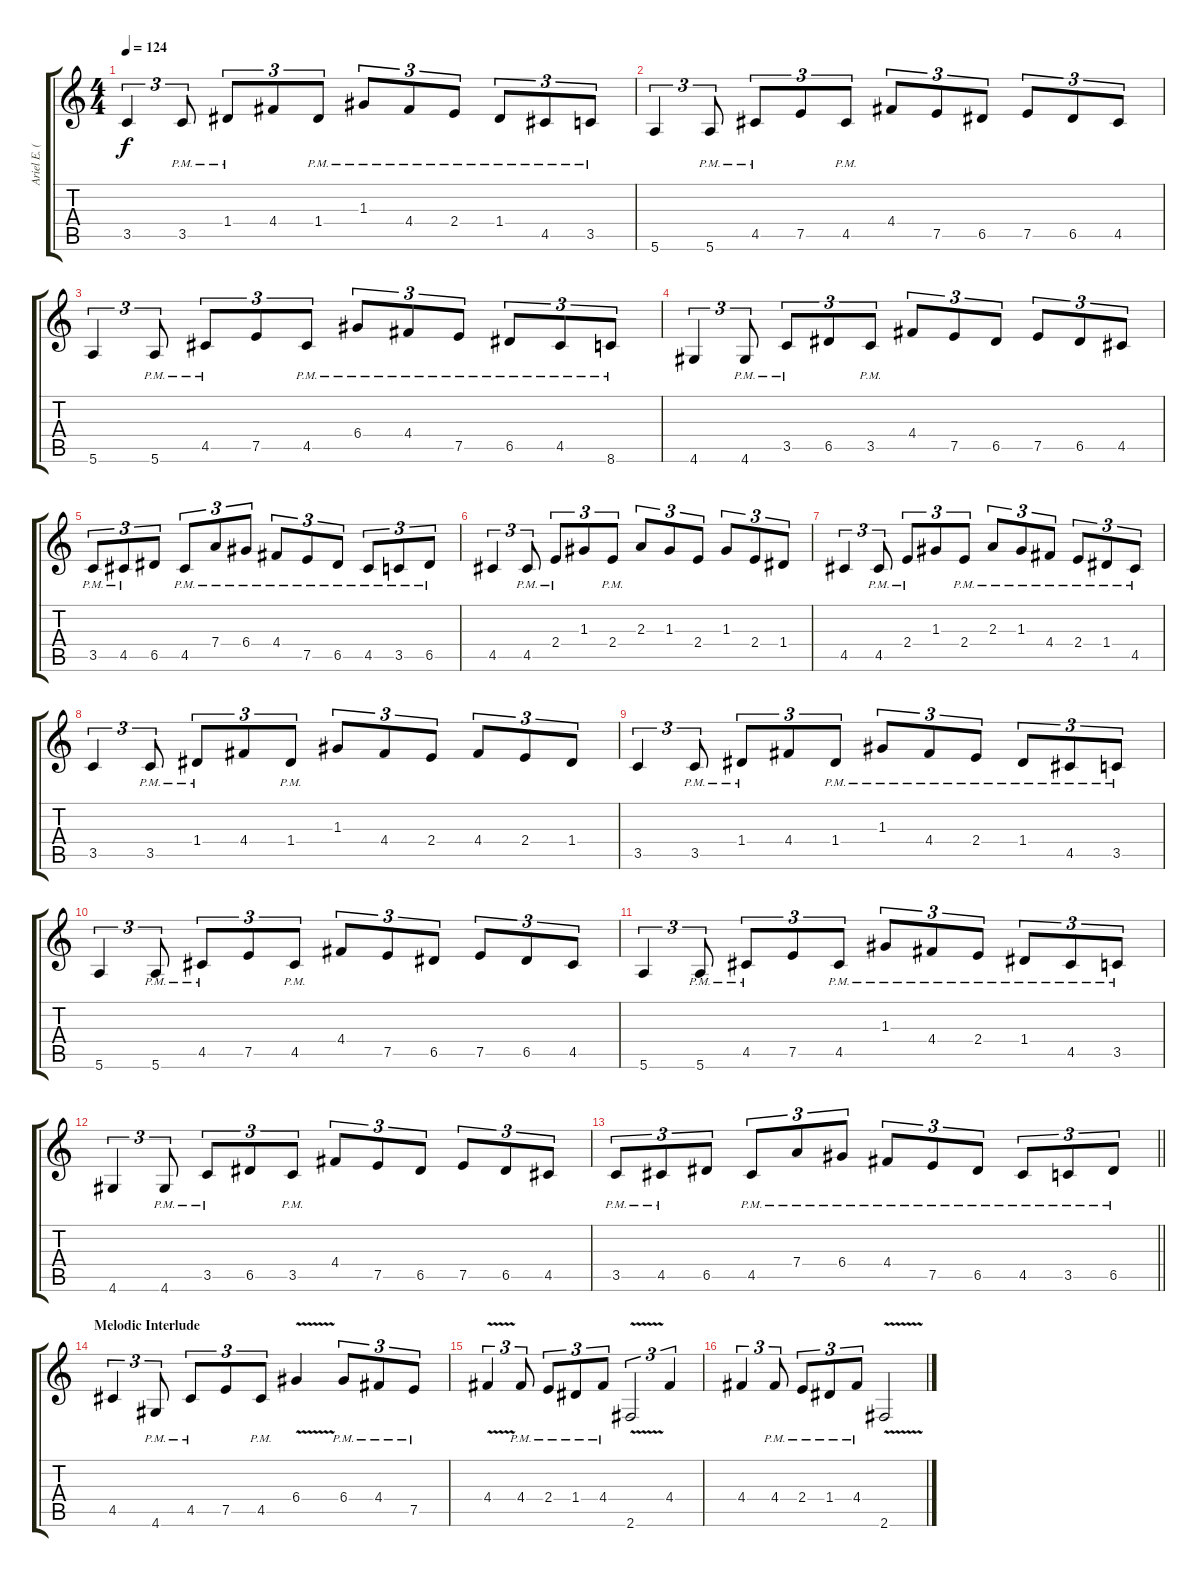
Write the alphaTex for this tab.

\track ("Ariel E. (Lead Guitar)" "Ariel E. (") {instrument overdrivenguitar}
\staff {score tabs}
\tuning (E4 B3 G3 D3 A2 E2) {hide}
\ts (4 4)
\tempo 124
\clef g2
\ks c
3.5.4{tu (3 2) dy f} 3.5{pm}.8{tu (3 2)} 1.4{pm}.8{tu (3 2)} 4.4.8{tu (3 2)} 1.4{pm}.8{tu (3 2)} 1.3{pm}.8{tu (3 2)} 4.4{pm}.8{tu (3 2)} 2.4{pm}.8{tu (3 2)} 1.4{pm}.8{tu (3 2)} 4.5{pm}.8{tu (3 2)} 3.5{pm}.8{tu (3 2)} |
5.6.4{tu (3 2)} 5.6{pm}.8{tu (3 2)} 4.5{pm}.8{tu (3 2)} 7.5.8{tu (3 2)} 4.5{pm}.8{tu (3 2)} 4.4.8{tu (3 2)} 7.5.8{tu (3 2)} 6.5.8{tu (3 2)} 7.5.8{tu (3 2)} 6.5.8{tu (3 2)} 4.5.8{tu (3 2)} |
5.6.4{tu (3 2)} 5.6{pm}.8{tu (3 2)} 4.5{pm}.8{tu (3 2)} 7.5.8{tu (3 2)} 4.5{pm}.8{tu (3 2)} 6.4{pm}.8{tu (3 2)} 4.4{pm}.8{tu (3 2)} 7.5{pm}.8{tu (3 2)} 6.5{pm}.8{tu (3 2)} 4.5{pm}.8{tu (3 2)} 8.6{pm}.8{tu (3 2)} |
4.6.4{tu (3 2)} 4.6{pm}.8{tu (3 2)} 3.5{pm}.8{tu (3 2)} 6.5.8{tu (3 2)} 3.5{pm}.8{tu (3 2)} 4.4.8{tu (3 2)} 7.5.8{tu (3 2)} 6.5.8{tu (3 2)} 7.5.8{tu (3 2)} 6.5.8{tu (3 2)} 4.5.8{tu (3 2)} |
3.5{pm}.8{tu (3 2)} 4.5{pm}.8{tu (3 2)} 6.5.8{tu (3 2)} 4.5{pm}.8{tu (3 2)} 7.4{pm}.8{tu (3 2)} 6.4{pm}.8{tu (3 2)} 4.4{pm}.8{tu (3 2)} 7.5{pm}.8{tu (3 2)} 6.5{pm}.8{tu (3 2)} 4.5{pm}.8{tu (3 2)} 3.5{pm}.8{tu (3 2)} 6.5{pm}.8{tu (3 2)} |
4.5.4{tu (3 2)} 4.5{pm}.8{tu (3 2)} 2.4{pm}.8{tu (3 2)} 1.3.8{tu (3 2)} 2.4{pm}.8{tu (3 2)} 2.3.8{tu (3 2)} 1.3.8{tu (3 2)} 2.4.8{tu (3 2)} 1.3.8{tu (3 2)} 2.4.8{tu (3 2)} 1.4.8{tu (3 2)} |
4.5.4{tu (3 2)} 4.5{pm}.8{tu (3 2)} 2.4{pm}.8{tu (3 2)} 1.3.8{tu (3 2)} 2.4{pm}.8{tu (3 2)} 2.3{pm}.8{tu (3 2)} 1.3{pm}.8{tu (3 2)} 4.4{pm}.8{tu (3 2)} 2.4{pm}.8{tu (3 2)} 1.4{pm}.8{tu (3 2)} 4.5{pm}.8{tu (3 2)} |
3.5.4{tu (3 2)} 3.5{pm}.8{tu (3 2)} 1.4{pm}.8{tu (3 2)} 4.4.8{tu (3 2)} 1.4{pm}.8{tu (3 2)} 1.3.8{tu (3 2)} 4.4.8{tu (3 2)} 2.4.8{tu (3 2)} 4.4.8{tu (3 2)} 2.4.8{tu (3 2)} 1.4.8{tu (3 2)} |
3.5.4{tu (3 2)} 3.5{pm}.8{tu (3 2)} 1.4{pm}.8{tu (3 2)} 4.4.8{tu (3 2)} 1.4{pm}.8{tu (3 2)} 1.3{pm}.8{tu (3 2)} 4.4{pm}.8{tu (3 2)} 2.4{pm}.8{tu (3 2)} 1.4{pm}.8{tu (3 2)} 4.5{pm}.8{tu (3 2)} 3.5{pm}.8{tu (3 2)} |
5.6.4{tu (3 2)} 5.6{pm}.8{tu (3 2)} 4.5{pm}.8{tu (3 2)} 7.5.8{tu (3 2)} 4.5{pm}.8{tu (3 2)} 4.4.8{tu (3 2)} 7.5.8{tu (3 2)} 6.5.8{tu (3 2)} 7.5.8{tu (3 2)} 6.5.8{tu (3 2)} 4.5.8{tu (3 2)} |
5.6.4{tu (3 2)} 5.6{pm}.8{tu (3 2)} 4.5{pm}.8{tu (3 2)} 7.5.8{tu (3 2)} 4.5{pm}.8{tu (3 2)} 1.3{pm}.8{tu (3 2)} 4.4{pm}.8{tu (3 2)} 2.4{pm}.8{tu (3 2)} 1.4{pm}.8{tu (3 2)} 4.5{pm}.8{tu (3 2)} 3.5{pm}.8{tu (3 2)} |
4.6.4{tu (3 2)} 4.6{pm}.8{tu (3 2)} 3.5{pm}.8{tu (3 2)} 6.5.8{tu (3 2)} 3.5{pm}.8{tu (3 2)} 4.4.8{tu (3 2)} 7.5.8{tu (3 2)} 6.5.8{tu (3 2)} 7.5.8{tu (3 2)} 6.5.8{tu (3 2)} 4.5.8{tu (3 2)} |
\barLineRight lightlight
3.5{pm}.8{tu (3 2)} 4.5{pm}.8{tu (3 2)} 6.5.8{tu (3 2)} 4.5{pm}.8{tu (3 2)} 7.4{pm}.8{tu (3 2)} 6.4{pm}.8{tu (3 2)} 4.4{pm}.8{tu (3 2)} 7.5{pm}.8{tu (3 2)} 6.5{pm}.8{tu (3 2)} 4.5{pm}.8{tu (3 2)} 3.5{pm}.8{tu (3 2)} 6.5{pm}.8{tu (3 2)} |
\section ("" "Melodic Interlude")
4.5.4{tu (3 2)} 4.6{pm}.8{tu (3 2)} 4.5{pm}.8{tu (3 2)} 7.5.8{tu (3 2)} 4.5{pm}.8{tu (3 2)} 6.4{v}.4 6.4{pm}.8{tu (3 2)} 4.4{pm}.8{tu (3 2)} 7.5{pm}.8{tu (3 2)} |
4.4{v}.4{tu (3 2)} 4.4{pm}.8{tu (3 2)} 2.4{pm}.8{tu (3 2)} 1.4{pm}.8{tu (3 2)} 4.4{pm}.8{tu (3 2)} 2.6{v}.2{tu (3 2)} 4.4.4{tu (3 2)} |
4.4.4{tu (3 2)} 4.4{pm}.8{tu (3 2)} 2.4{pm}.8{tu (3 2)} 1.4{pm}.8{tu (3 2)} 4.4{pm}.8{tu (3 2)} 2.6{v}.2
